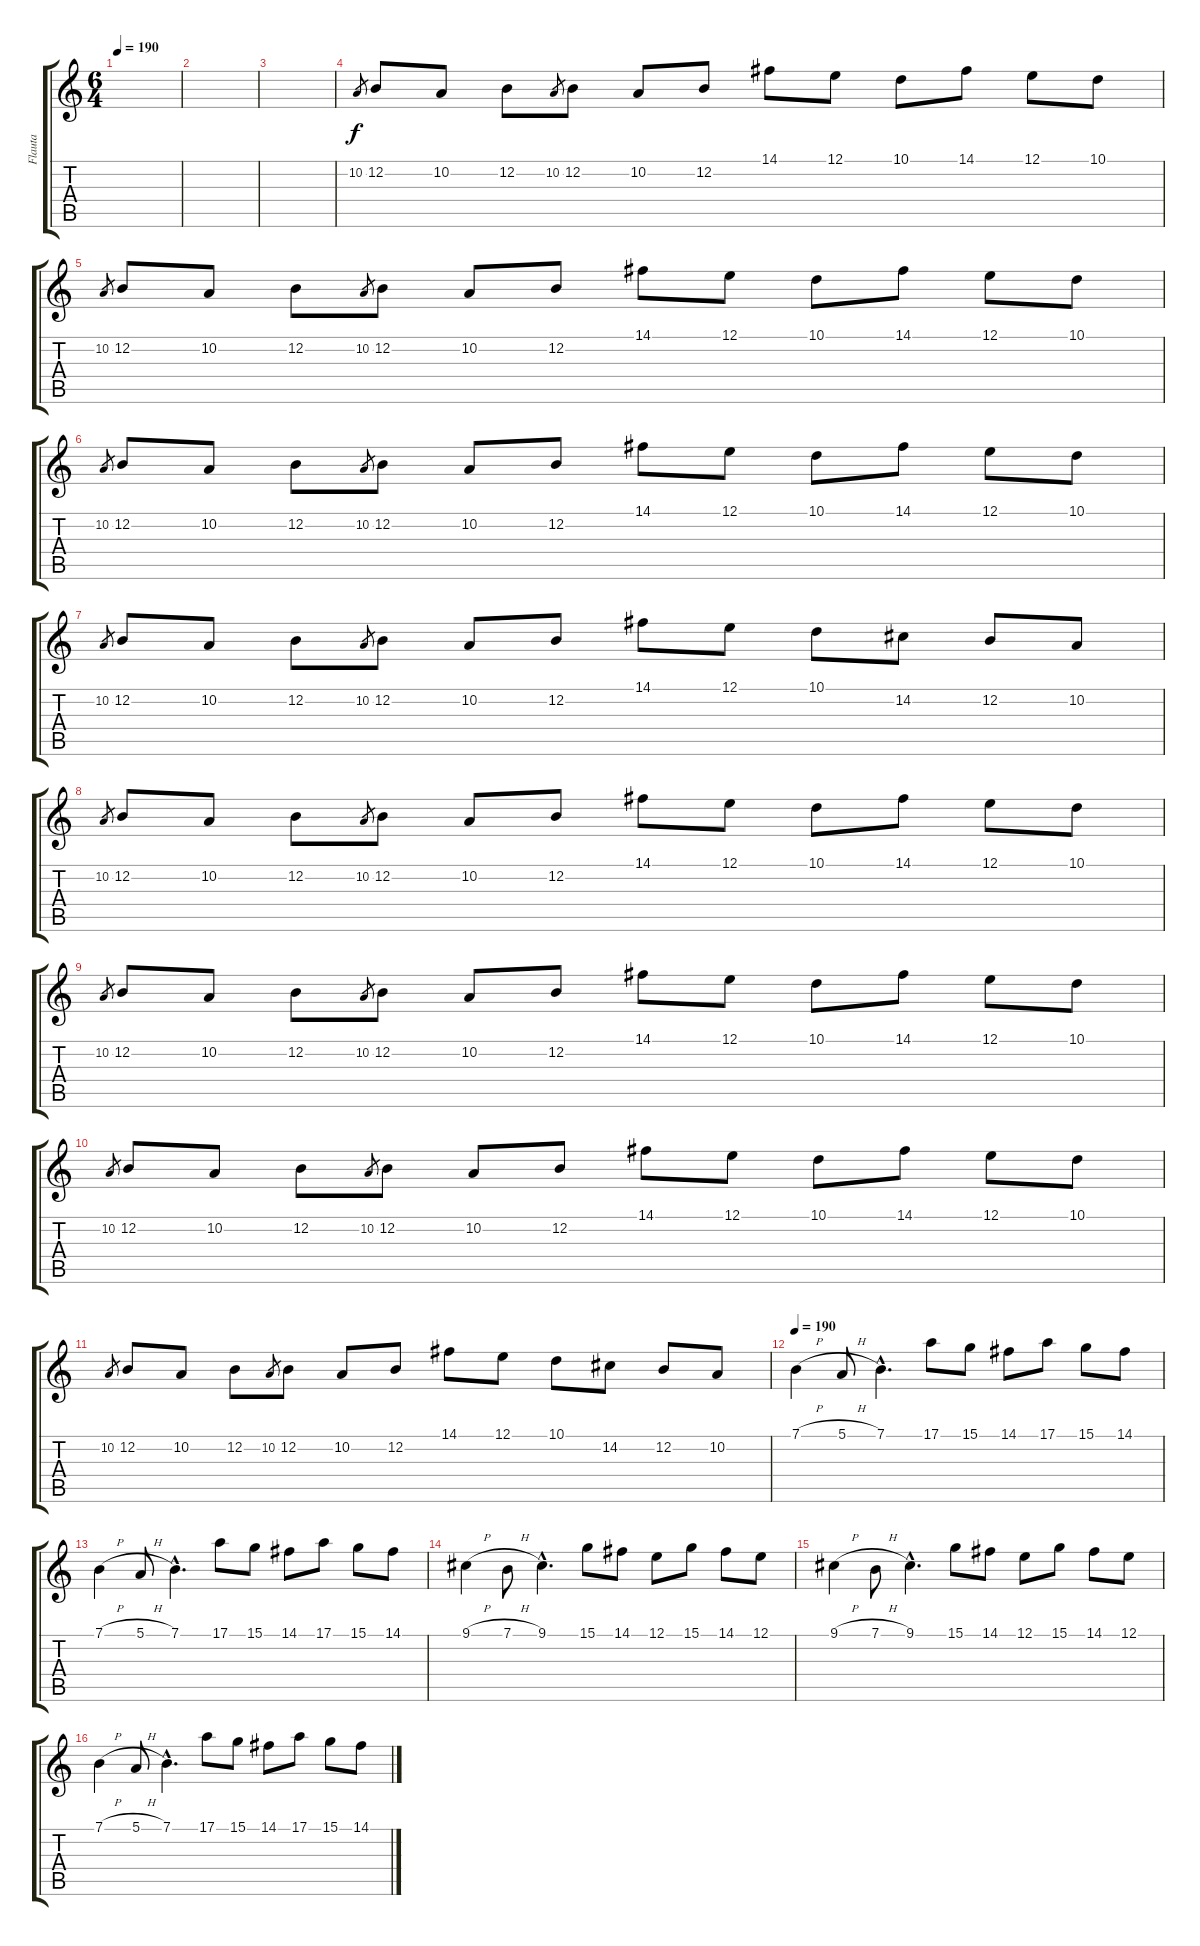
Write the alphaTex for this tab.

\track ("Flauta" "Flauta") {instrument flute}
\staff {score tabs}
\tuning (E4 B3 G3 D3 A2 E2) {hide}
\ts (6 4)
\tempo 190
\clef g2
\ks c
|
|
|
10.2.8{gr} 12.2.8 10.2.8 12.2.8 10.2.8{gr} 12.2.8 10.2.8 12.2.8 14.1.8 12.1.8 10.1.8 14.1.8 12.1.8 10.1.8 |
10.2.8{gr} 12.2.8 10.2.8 12.2.8 10.2.8{gr} 12.2.8 10.2.8 12.2.8 14.1.8 12.1.8 10.1.8 14.1.8 12.1.8 10.1.8 |
10.2.8{gr} 12.2.8 10.2.8 12.2.8 10.2.8{gr} 12.2.8 10.2.8 12.2.8 14.1.8 12.1.8 10.1.8 14.1.8 12.1.8 10.1.8 |
10.2.8{gr} 12.2.8 10.2.8 12.2.8 10.2.8{gr} 12.2.8 10.2.8 12.2.8 14.1.8 12.1.8 10.1.8 14.2.8 12.2.8 10.2.8 |
10.2.8{gr} 12.2.8 10.2.8 12.2.8 10.2.8{gr} 12.2.8 10.2.8 12.2.8 14.1.8 12.1.8 10.1.8 14.1.8 12.1.8 10.1.8 |
10.2.8{gr} 12.2.8 10.2.8 12.2.8 10.2.8{gr} 12.2.8 10.2.8 12.2.8 14.1.8 12.1.8 10.1.8 14.1.8 12.1.8 10.1.8 |
10.2.8{gr} 12.2.8 10.2.8 12.2.8 10.2.8{gr} 12.2.8 10.2.8 12.2.8 14.1.8 12.1.8 10.1.8 14.1.8 12.1.8 10.1.8 |
10.2.8{gr} 12.2.8 10.2.8 12.2.8 10.2.8{gr} 12.2.8 10.2.8 12.2.8 14.1.8 12.1.8 10.1.8 14.2.8 12.2.8 10.2.8 |
\tempo 185
\tempo 190
7.1{h}.4 5.1{h}.8 7.1{hac}.4{d} 17.1.8 15.1.8 14.1.8 17.1.8 15.1.8 14.1.8 |
7.1{h}.4 5.1{h}.8 7.1{hac}.4{d} 17.1.8 15.1.8 14.1.8 17.1.8 15.1.8 14.1.8 |
9.1{h}.4 7.1{h}.8 9.1{hac}.4{d} 15.1.8 14.1.8 12.1.8 15.1.8 14.1.8 12.1.8 |
9.1{h}.4 7.1{h}.8 9.1{hac}.4{d} 15.1.8 14.1.8 12.1.8 15.1.8 14.1.8 12.1.8 |
7.1{h}.4 5.1{h}.8 7.1{hac}.4{d} 17.1.8 15.1.8 14.1.8 17.1.8 15.1.8 14.1.8
